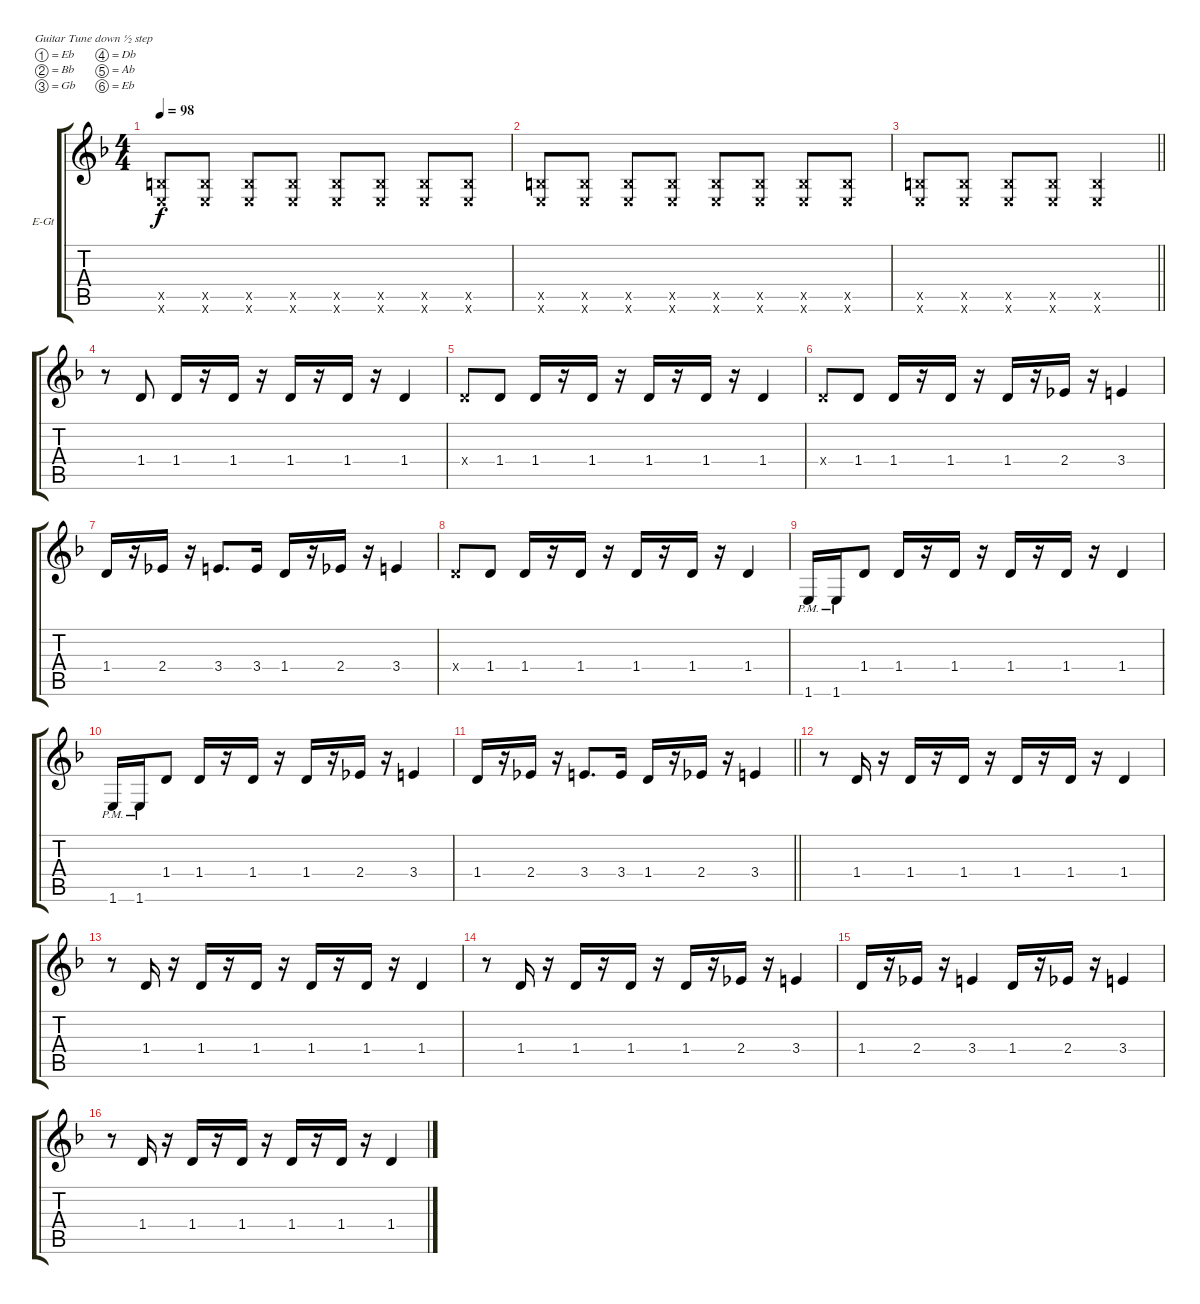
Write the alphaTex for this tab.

\bracketExtendMode groupsimilarinstruments
\firstSystemTrackNameOrientation horizontal
\otherSystemsTrackNameOrientation horizontal
\track ("Untitled" "E-Gt") {instrument overdrivenguitar}
\staff {score tabs}
\tuning (Eb4 Bb3 Gb3 Db3 Ab2 Eb2)
\ts (4 4)
\tempo 98
\clef g2
\ks f
(3.5{x} 1.6{x}).8{dy f} (3.5{x} 1.6{x}).8 (3.5{x} 1.6{x}).8 (3.5{x} 1.6{x}).8 (3.5{x} 1.6{x}).8 (3.5{x} 1.6{x}).8 (3.5{x} 1.6{x}).8 (3.5{x} 1.6{x}).8 |
(3.5{x} 1.6{x}).8 (3.5{x} 1.6{x}).8 (3.5{x} 1.6{x}).8 (3.5{x} 1.6{x}).8 (3.5{x} 1.6{x}).8 (3.5{x} 1.6{x}).8 (3.5{x} 1.6{x}).8 (3.5{x} 1.6{x}).8 |
\barLineRight lightlight
(3.5{x} 1.6{x}).8 (3.5{x} 1.6{x}).8 (3.5{x} 1.6{x}).8 (3.5{x} 1.6{x}).8 (3.5{x} 1.6{x}).2 |
\section ("" " ")
r.8 1.4.8 1.4.16 r.16 1.4.16 r.16 1.4.16 r.16 1.4.16 r.16 1.4.4 |
1.4{x}.8 1.4.8 1.4.16 r.16 1.4.16 r.16 1.4.16 r.16 1.4.16 r.16 1.4.4 |
1.4{x}.8 1.4.8 1.4.16 r.16 1.4.16 r.16 1.4.16 r.16 2.4.16 r.16 3.4.4 |
1.4.16 r.16 2.4.16 r.16 3.4.8{d} 3.4.16 1.4.16 r.16 2.4.16 r.16 3.4.4 |
1.4{x}.8 1.4.8 1.4.16 r.16 1.4.16 r.16 1.4.16 r.16 1.4.16 r.16 1.4.4 |
1.6{pm}.16 1.6{pm}.16 1.4.8 1.4.16 r.16 1.4.16 r.16 1.4.16 r.16 1.4.16 r.16 1.4.4 |
1.6{pm}.16 1.6{pm}.16 1.4.8 1.4.16 r.16 1.4.16 r.16 1.4.16 r.16 2.4.16 r.16 3.4.4 |
\barLineRight lightlight
1.4.16 r.16 2.4.16 r.16 3.4.8{d} 3.4.16 1.4.16 r.16 2.4.16 r.16 3.4.4 |
r.8 1.4.16 r.16 1.4.16 r.16 1.4.16 r.16 1.4.16 r.16 1.4.16 r.16 1.4.4 |
r.8 1.4.16 r.16 1.4.16 r.16 1.4.16 r.16 1.4.16 r.16 1.4.16 r.16 1.4.4 |
r.8 1.4.16 r.16 1.4.16 r.16 1.4.16 r.16 1.4.16 r.16 2.4.16 r.16 3.4.4 |
1.4.16 r.16 2.4.16 r.16 3.4.4 1.4.16 r.16 2.4.16 r.16 3.4.4 |
r.8 1.4.16 r.16 1.4.16 r.16 1.4.16 r.16 1.4.16 r.16 1.4.16 r.16 1.4.4
